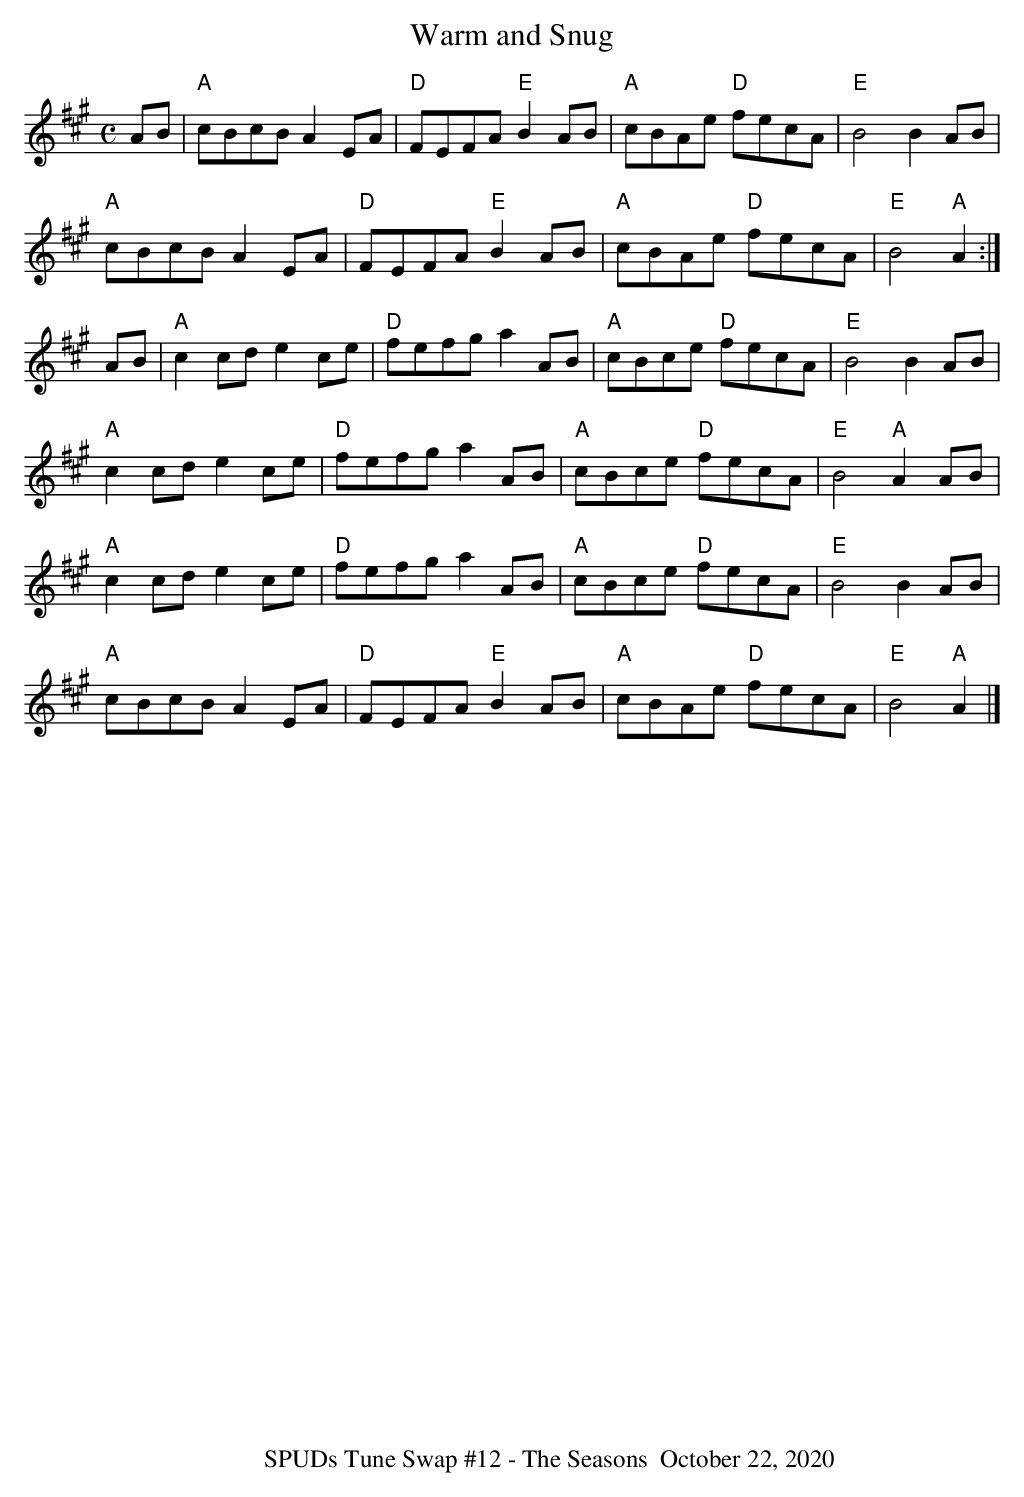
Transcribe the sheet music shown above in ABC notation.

X:1
T:Warm and Snug
M:C
L:1/8
K:A
AB|"A"cBcBA2EA|"D"FEFA "E"B2AB|"A"cBAe "D"fecA|"E"B4B2AB|
"A"cBcBA2EA|"D"FEFA "E"B2AB|"A"cBAe "D"fecA|"E"B4"A"A2:|
AB|"A"c2cde2ce|"D"fefg a2AB|"A"cBce "D"fecA|"E"B4B2AB|
"A"c2cde2ce|"D"fefg a2AB|"A"cBce "D"fecA|"E"B4"A"A2AB|
"A"c2cde2ce|"D"fefg a2AB|"A"cBce "D"fecA|"E"B4B2AB|
"A"cBcBA2EA|"D"FEFA "E"B2AB|"A"cBAe "D"fecA|"E"B4"A"A2|]
